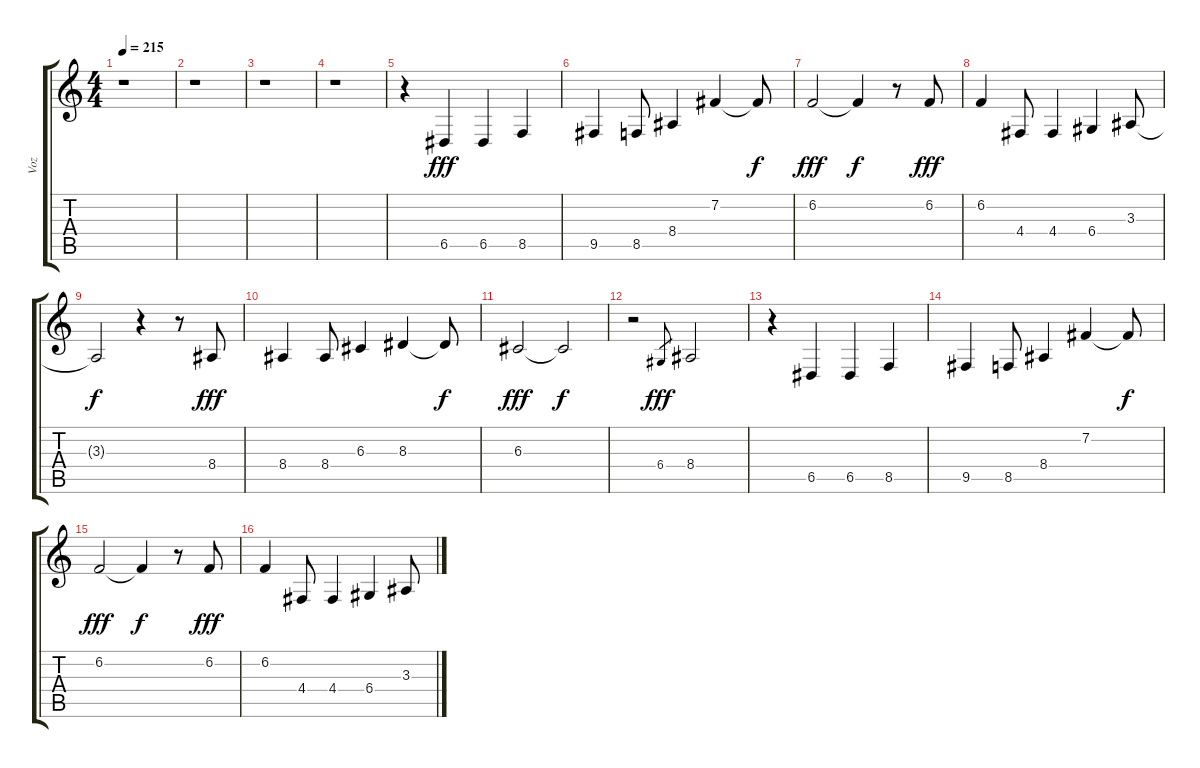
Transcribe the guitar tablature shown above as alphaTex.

\track ("Voz" "Voz") {instrument lead1square}
\staff {score tabs}
\tuning (E4 B3 G3 D3 A2 E2) {hide}
\ts (4 4)
\tempo 215
\clef g2
\ks c
r.1{dy fff} |
r.1 |
r.1 |
r.1 |
r.4 6.5.4 6.5.4 8.5.4 |
9.5.4 8.5.8 8.4.4 7.2.4 7.2{t}.8{dy f} |
6.2.2{dy fff} 6.2{t}.4{dy f} r.8 6.2.8{dy fff} |
6.2.4 4.4.8 4.4.4 6.4.4 3.3.8 |
3.3{t}.2{dy f} r.4 r.8 8.4.8{dy fff} |
8.4.4 8.4.8 6.3.4 8.3.4 8.3{t}.8{dy f} |
6.3.2{dy fff} 6.3{t}.2{dy f} |
r.2 6.4.8{gr dy fff} 8.4.2 |
r.4 6.5.4 6.5.4 8.5.4 |
9.5.4 8.5.8 8.4.4 7.2.4 7.2{t}.8{dy f} |
6.2.2{dy fff} 6.2{t}.4{dy f} r.8 6.2.8{dy fff} |
6.2.4 4.4.8 4.4.4 6.4.4 3.3.8
